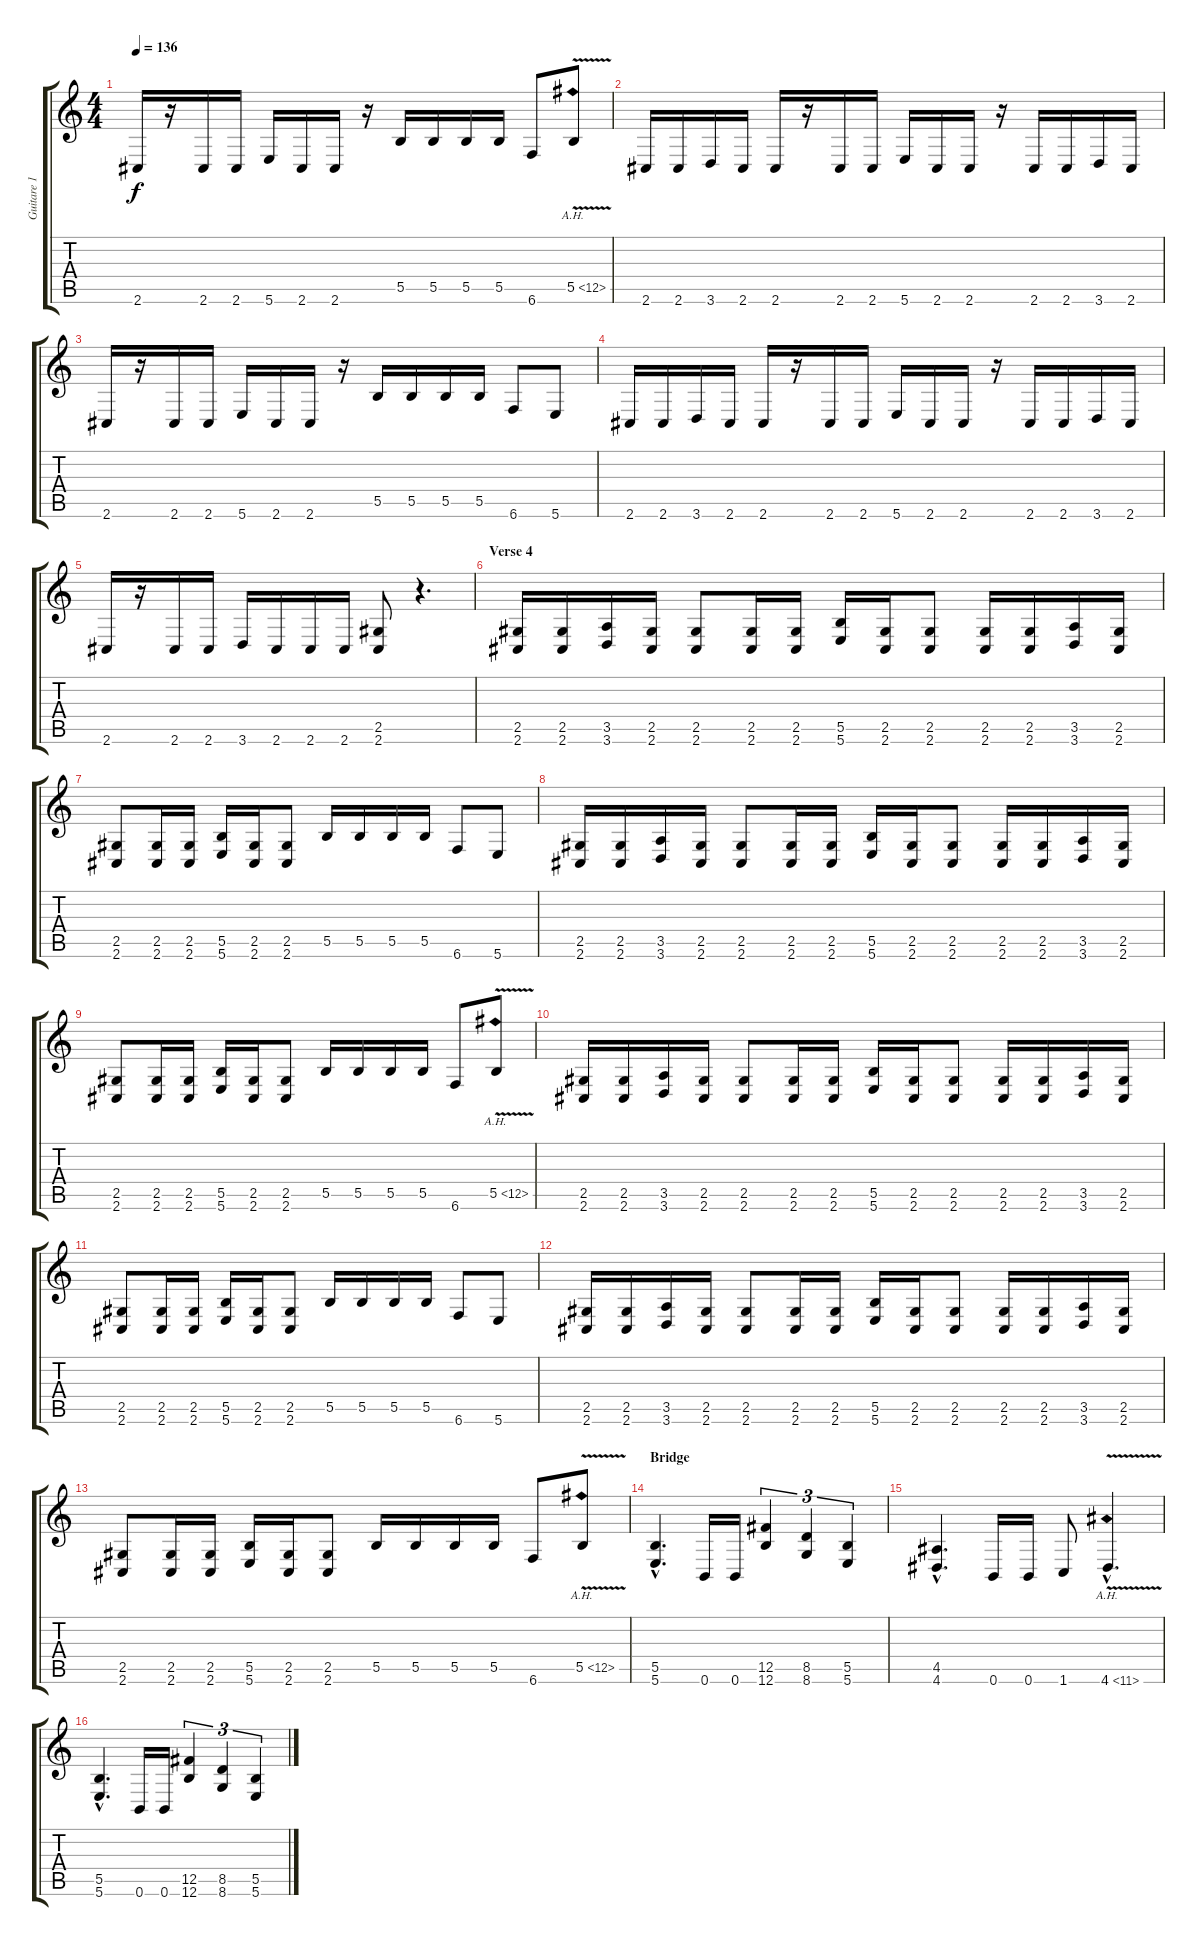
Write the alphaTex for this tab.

\track ("Guitare 1" "Guitare 1") {instrument distortionguitar}
\staff {score tabs}
\tuning (Db4 Ab3 E3 B2 Gb2 B1) {hide}
\ts (4 4)
\tempo 136
\clef g2
\ks c
2.6.16{dy f} r.16 2.6.16 2.6.16 5.6.16 2.6.16 2.6.16 r.16 5.5.16 5.5.16 5.5.16 5.5.16 6.6.8 5.5{ah 7 v}.8 |
2.6.16 2.6.16 3.6.16 2.6.16 2.6.16 r.16 2.6.16 2.6.16 5.6.16 2.6.16 2.6.16 r.16 2.6.16 2.6.16 3.6.16 2.6.16 |
2.6.16 r.16 2.6.16 2.6.16 5.6.16 2.6.16 2.6.16 r.16 5.5.16 5.5.16 5.5.16 5.5.16 6.6.8 5.6.8 |
2.6.16 2.6.16 3.6.16 2.6.16 2.6.16 r.16 2.6.16 2.6.16 5.6.16 2.6.16 2.6.16 r.16 2.6.16 2.6.16 3.6.16 2.6.16 |
2.6.16 r.16 2.6.16 2.6.16 3.6.16 2.6.16 2.6.16 2.6.16 (2.5 2.6).8 r.4{d} |
\section ("" "Verse 4")
(2.5 2.6).16 (2.5 2.6).16 (3.5 3.6).16 (2.5 2.6).16 (2.5 2.6).8 (2.5 2.6).16 (2.5 2.6).16 (5.5 5.6).16 (2.5 2.6).16 (2.5 2.6).8 (2.5 2.6).16 (2.5 2.6).16 (3.5 3.6).16 (2.5 2.6).16 |
(2.5 2.6).8 (2.5 2.6).16 (2.5 2.6).16 (5.5 5.6).16 (2.5 2.6).16 (2.5 2.6).8 5.5.16 5.5.16 5.5.16 5.5.16 6.6.8 5.6.8 |
(2.5 2.6).16 (2.5 2.6).16 (3.5 3.6).16 (2.5 2.6).16 (2.5 2.6).8 (2.5 2.6).16 (2.5 2.6).16 (5.5 5.6).16 (2.5 2.6).16 (2.5 2.6).8 (2.5 2.6).16 (2.5 2.6).16 (3.5 3.6).16 (2.5 2.6).16 |
(2.5 2.6).8 (2.5 2.6).16 (2.5 2.6).16 (5.5 5.6).16 (2.5 2.6).16 (2.5 2.6).8 5.5.16 5.5.16 5.5.16 5.5.16 6.6.8 5.5{ah 7 v}.8 |
(2.5 2.6).16 (2.5 2.6).16 (3.5 3.6).16 (2.5 2.6).16 (2.5 2.6).8 (2.5 2.6).16 (2.5 2.6).16 (5.5 5.6).16 (2.5 2.6).16 (2.5 2.6).8 (2.5 2.6).16 (2.5 2.6).16 (3.5 3.6).16 (2.5 2.6).16 |
(2.5 2.6).8 (2.5 2.6).16 (2.5 2.6).16 (5.5 5.6).16 (2.5 2.6).16 (2.5 2.6).8 5.5.16 5.5.16 5.5.16 5.5.16 6.6.8 5.6.8 |
(2.5 2.6).16 (2.5 2.6).16 (3.5 3.6).16 (2.5 2.6).16 (2.5 2.6).8 (2.5 2.6).16 (2.5 2.6).16 (5.5 5.6).16 (2.5 2.6).16 (2.5 2.6).8 (2.5 2.6).16 (2.5 2.6).16 (3.5 3.6).16 (2.5 2.6).16 |
(2.5 2.6).8 (2.5 2.6).16 (2.5 2.6).16 (5.5 5.6).16 (2.5 2.6).16 (2.5 2.6).8 5.5.16 5.5.16 5.5.16 5.5.16 6.6.8 5.5{ah 7 v}.8 |
\section ("" "Bridge")
(5.5{hac} 5.6{hac}).4{d} 0.6.16 0.6.16 (12.5 12.6).4{tu (3 2)} (8.5 8.6).4{tu (3 2)} (5.5 5.6).4{tu (3 2)} |
(4.5{hac} 4.6{hac}).4{d} 0.6.16 0.6.16 1.6.8 4.6{ah 7 v hac}.4{d} |
(5.5{hac} 5.6{hac}).4{d} 0.6.16 0.6.16 (12.5 12.6).4{tu (3 2)} (8.5 8.6).4{tu (3 2)} (5.5 5.6).4{tu (3 2)}
